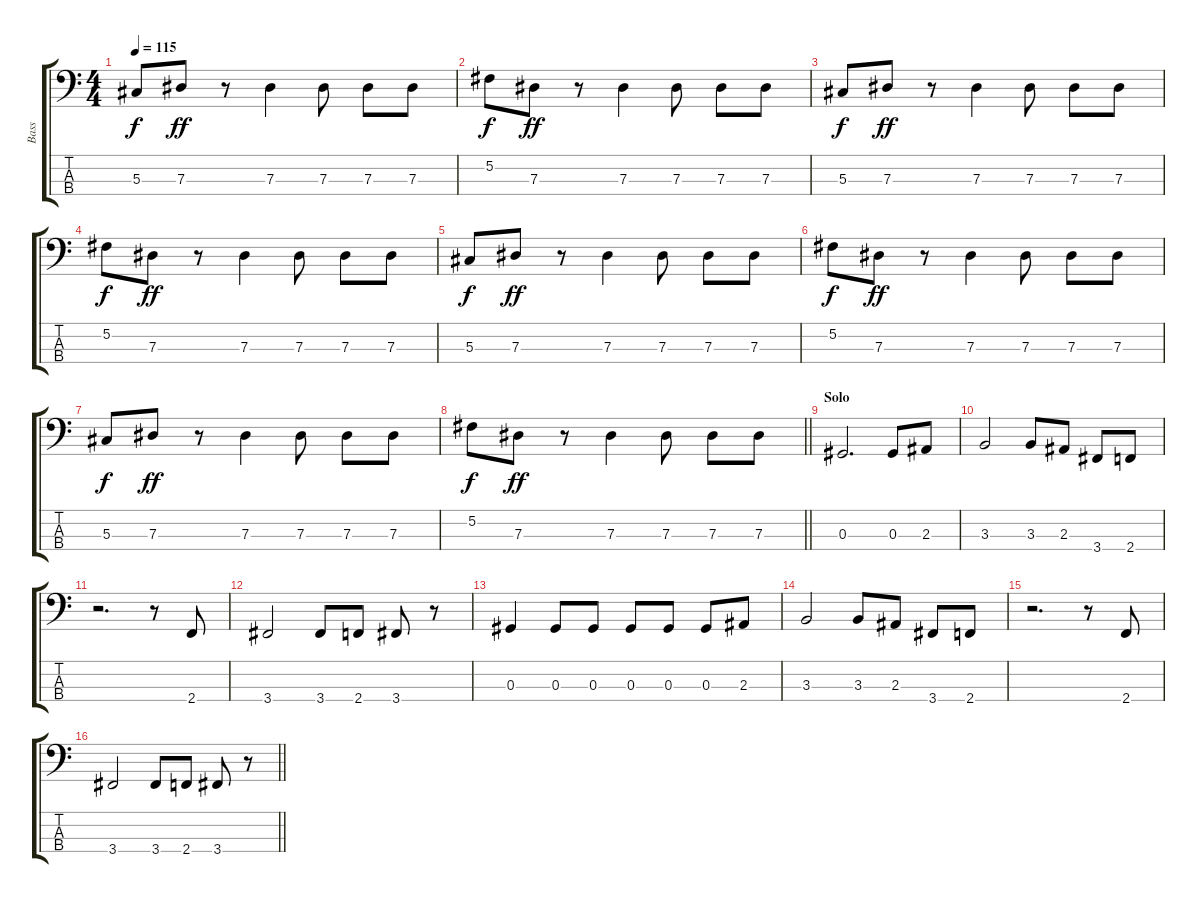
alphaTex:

\track ("Bass" "Bass") {instrument electricbassfinger}
\staff {score tabs}
\tuning (Gb2 Db2 Ab1 Eb1) {hide}
\ts (4 4)
\tempo 115
\clef f4
\ks c
5.3.8{dy f} 7.3.8{dy ff} r.8 7.3.4 7.3.8 7.3.8 7.3.8 |
5.2.8{dy f} 7.3.8{dy ff} r.8 7.3.4 7.3.8 7.3.8 7.3.8 |
5.3.8{dy f} 7.3.8{dy ff} r.8 7.3.4 7.3.8 7.3.8 7.3.8 |
5.2.8{dy f} 7.3.8{dy ff} r.8 7.3.4 7.3.8 7.3.8 7.3.8 |
5.3.8{dy f} 7.3.8{dy ff} r.8 7.3.4 7.3.8 7.3.8 7.3.8 |
5.2.8{dy f} 7.3.8{dy ff} r.8 7.3.4 7.3.8 7.3.8 7.3.8 |
5.3.8{dy f} 7.3.8{dy ff} r.8 7.3.4 7.3.8 7.3.8 7.3.8 |
\barLineRight lightlight
5.2.8{dy f} 7.3.8{dy ff} r.8 7.3.4 7.3.8 7.3.8 7.3.8 |
\section ("" "Solo")
0.3.2{d} 0.3.8 2.3.8 |
3.3.2 3.3.8 2.3.8 3.4.8 2.4.8 |
r.2{d} r.8 2.4.8 |
3.4.2 3.4.8 2.4.8 3.4.8 r.8 |
0.3.4 0.3.8 0.3.8 0.3.8 0.3.8 0.3.8 2.3.8 |
3.3.2 3.3.8 2.3.8 3.4.8 2.4.8 |
r.2{d} r.8 2.4.8 |
\barLineRight lightlight
3.4.2 3.4.8 2.4.8 3.4.8 r.8
